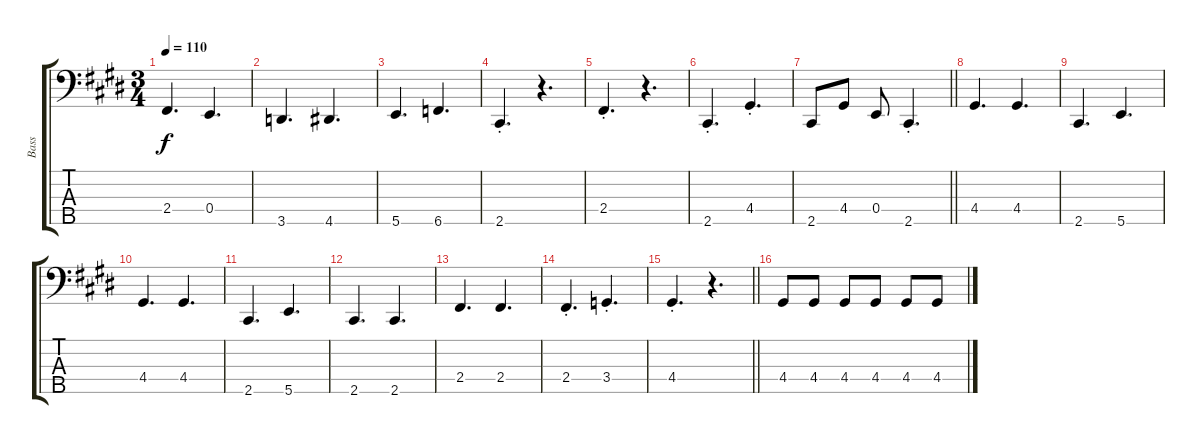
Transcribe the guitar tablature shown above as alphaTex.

\track ("Bass" "Bass") {instrument electricbassfinger}
\staff {score tabs}
\tuning (G2 D2 A1 E1 B0) {hide}
\ts (3 4)
\tempo 110
\clef f4
\ks c#minor
2.4.4{d dy f} 0.4.4{d} |
3.5.4{d} 4.5.4{d} |
5.5.4{d} 6.5.4{d} |
2.5{st}.4{d} r.4{d} |
2.4{st}.4{d} r.4{d} |
2.5{st}.4{d} 4.4{st}.4{d} |
\barLineRight lightlight
2.5.8 4.4.8 0.4.8 2.5{st}.4{d} |
4.4.4{d} 4.4.4{d} |
2.5.4{d} 5.5.4{d} |
4.4.4{d} 4.4.4{d} |
2.5.4{d} 5.5.4{d} |
2.5.4{d} 2.5.4{d} |
2.4.4{d} 2.4.4{d} |
2.4{st}.4{d} 3.4{st}.4{d} |
\barLineRight lightlight
4.4{st}.4{d} r.4{d} |
4.4.8 4.4.8 4.4.8 4.4.8 4.4.8 4.4.8
